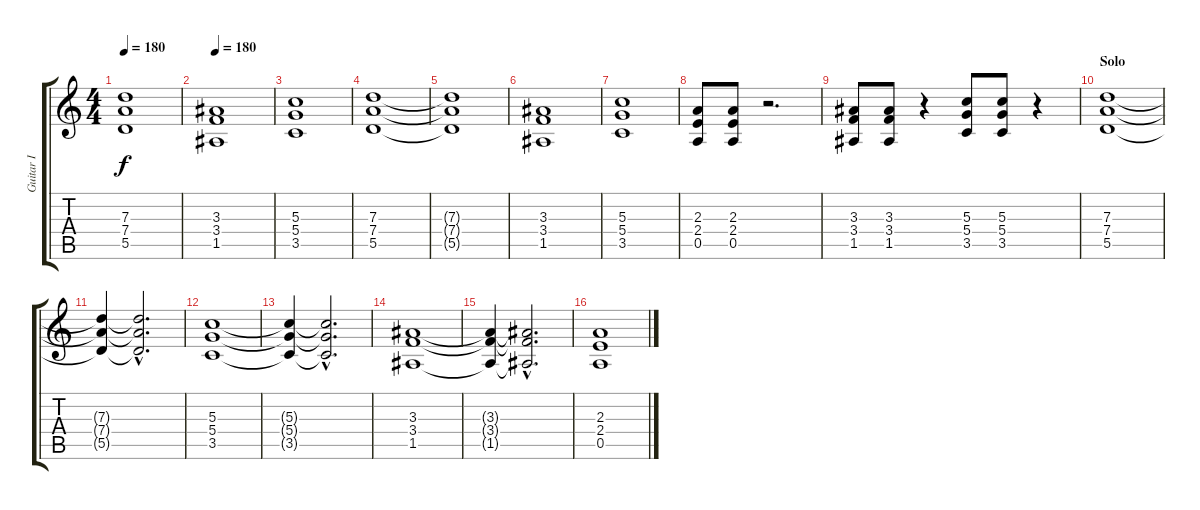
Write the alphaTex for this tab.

\track ("Guitar I" "Guitar I") {instrument distortionguitar}
\staff {score tabs}
\tuning (E4 B3 G3 D3 A2 E2) {hide}
\ts (4 4)
\tempo 180
\clef g2
\ks c
(7.3{t} 7.4{t} 5.5{t}).1{dy f} |
\tempo 180
(3.3 3.4 1.5).1 |
(5.3 5.4 3.5).1 |
(7.3 7.4 5.5).1 |
(7.3{t} 7.4{t} 5.5{t}).1 |
(3.3 3.4 1.5).1 |
(5.3 5.4 3.5).1 |
(2.3 2.4 0.5).8 (2.3 2.4 0.5).8 r.2{d} |
(3.3 3.4 1.5).8 (3.3 3.4 1.5).8 r.4 (5.3 5.4 3.5).8 (5.3 5.4 3.5).8 r.4 |
\section ("" "Solo")
(7.3 7.4 5.5).1 |
(7.3{t} 7.4{t} 5.5{t}).4 (7.3{hac t} 7.4{hac t} 5.5{hac t}).2{d} |
(5.3 5.4 3.5).1 |
(5.3{t} 5.4{t} 3.5{t}).4 (5.3{hac t} 5.4{hac t} 3.5{hac t}).2{d} |
(3.3 3.4 1.5).1 |
(3.3{t} 3.4{t} 1.5{t}).4 (3.3{hac t} 3.4{hac t} 1.5{hac t}).2{d} |
(2.3 2.4 0.5).1
